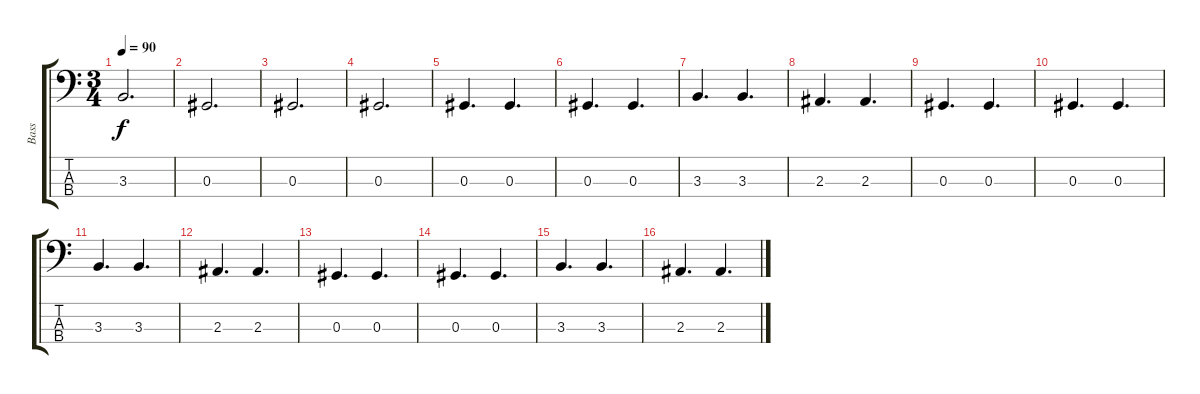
\track ("Bass" "Bass") {instrument electricbassfinger}
\staff {score tabs}
\tuning (Gb2 Db2 Ab1 Eb1) {hide}
\ts (3 4)
\tempo 90
\clef f4
\ks c
3.3.2{d dy f} |
0.3.2{d} |
0.3.2{d} |
0.3.2{d} |
0.3.4{d} 0.3.4{d} |
0.3.4{d} 0.3.4{d} |
3.3.4{d} 3.3.4{d} |
2.3.4{d} 2.3.4{d} |
0.3.4{d} 0.3.4{d} |
0.3.4{d} 0.3.4{d} |
3.3.4{d} 3.3.4{d} |
2.3.4{d} 2.3.4{d} |
0.3.4{d} 0.3.4{d} |
0.3.4{d} 0.3.4{d} |
3.3.4{d} 3.3.4{d} |
2.3.4{d} 2.3.4{d}
